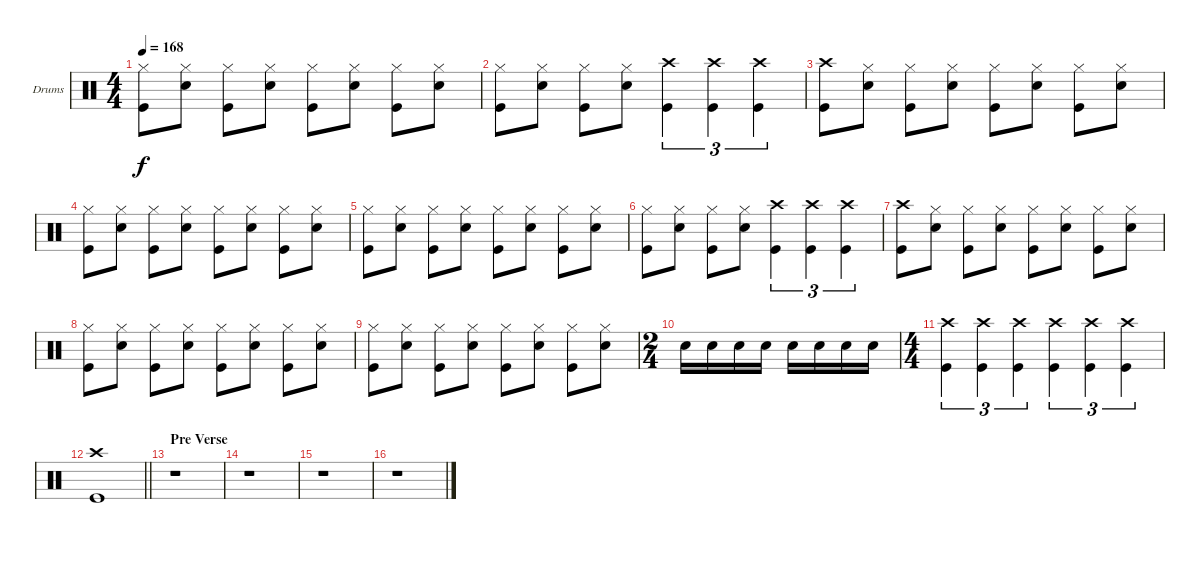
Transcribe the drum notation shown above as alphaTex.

\bracketExtendMode groupsimilarinstruments
\firstSystemTrackNameOrientation horizontal
\otherSystemsTrackNameOrientation horizontal
\track ("Drumkit" "Drums") {instrument percussion}
\staff {score}
\articulation defaults
\ts (4 4)
\tempo 168
\clef neutral
\ks c
("Hi-Hat (closed)" "Kick (hit)").8{dy f} ("Hi-Hat (closed)" "Snare (hit) 2").8 ("Hi-Hat (closed)" "Kick (hit)").8 ("Hi-Hat (closed)" "Snare (hit) 2").8 ("Hi-Hat (closed)" "Kick (hit)").8 ("Hi-Hat (closed)" "Snare (hit) 2").8 ("Hi-Hat (closed)" "Kick (hit)").8 ("Hi-Hat (closed)" "Snare (hit) 2").8 |
("Hi-Hat (closed)" "Kick (hit)").8 ("Hi-Hat (closed)" "Snare (hit) 2").8 ("Hi-Hat (closed)" "Kick (hit)").8 ("Hi-Hat (closed)" "Snare (hit) 2").8 ("Crash high (hit)" "Kick (hit)").4{tu (3 2)} ("Crash high (hit)" "Kick (hit)").4{tu (3 2)} ("Crash high (hit)" "Kick (hit)").4{tu (3 2)} |
("Crash high (hit)" "Kick (hit)").8 ("Hi-Hat (closed)" "Snare (hit) 2").8 ("Hi-Hat (closed)" "Kick (hit)").8 ("Hi-Hat (closed)" "Snare (hit) 2").8 ("Hi-Hat (closed)" "Kick (hit)").8 ("Hi-Hat (closed)" "Snare (hit) 2").8 ("Hi-Hat (closed)" "Kick (hit)").8 ("Hi-Hat (closed)" "Snare (hit) 2").8 |
("Hi-Hat (closed)" "Kick (hit)").8 ("Hi-Hat (closed)" "Snare (hit) 2").8 ("Hi-Hat (closed)" "Kick (hit)").8 ("Hi-Hat (closed)" "Snare (hit) 2").8 ("Hi-Hat (closed)" "Kick (hit)").8 ("Hi-Hat (closed)" "Snare (hit) 2").8 ("Hi-Hat (closed)" "Kick (hit)").8 ("Hi-Hat (closed)" "Snare (hit) 2").8 |
("Hi-Hat (closed)" "Kick (hit)").8 ("Hi-Hat (closed)" "Snare (hit) 2").8 ("Hi-Hat (closed)" "Kick (hit)").8 ("Hi-Hat (closed)" "Snare (hit) 2").8 ("Hi-Hat (closed)" "Kick (hit)").8 ("Hi-Hat (closed)" "Snare (hit) 2").8 ("Hi-Hat (closed)" "Kick (hit)").8 ("Hi-Hat (closed)" "Snare (hit) 2").8 |
("Hi-Hat (closed)" "Kick (hit)").8 ("Hi-Hat (closed)" "Snare (hit) 2").8 ("Hi-Hat (closed)" "Kick (hit)").8 ("Hi-Hat (closed)" "Snare (hit) 2").8 ("Crash high (hit)" "Kick (hit)").4{tu (3 2)} ("Crash high (hit)" "Kick (hit)").4{tu (3 2)} ("Crash high (hit)" "Kick (hit)").4{tu (3 2)} |
("Crash high (hit)" "Kick (hit)").8 ("Hi-Hat (closed)" "Snare (hit) 2").8 ("Hi-Hat (closed)" "Kick (hit)").8 ("Hi-Hat (closed)" "Snare (hit) 2").8 ("Hi-Hat (closed)" "Kick (hit)").8 ("Hi-Hat (closed)" "Snare (hit) 2").8 ("Hi-Hat (closed)" "Kick (hit)").8 ("Hi-Hat (closed)" "Snare (hit) 2").8 |
("Hi-Hat (closed)" "Kick (hit)").8 ("Hi-Hat (closed)" "Snare (hit) 2").8 ("Hi-Hat (closed)" "Kick (hit)").8 ("Hi-Hat (closed)" "Snare (hit) 2").8 ("Hi-Hat (closed)" "Kick (hit)").8 ("Hi-Hat (closed)" "Snare (hit) 2").8 ("Hi-Hat (closed)" "Kick (hit)").8 ("Hi-Hat (closed)" "Snare (hit) 2").8 |
("Hi-Hat (closed)" "Kick (hit)").8 ("Hi-Hat (closed)" "Snare (hit) 2").8 ("Hi-Hat (closed)" "Kick (hit)").8 ("Hi-Hat (closed)" "Snare (hit) 2").8 ("Hi-Hat (closed)" "Kick (hit)").8 ("Hi-Hat (closed)" "Snare (hit) 2").8 ("Hi-Hat (closed)" "Kick (hit)").8 ("Hi-Hat (closed)" "Snare (hit) 2").8 |
\ts (2 4)
\beaming (8 2 2)
"Snare (hit) 2".16 "Snare (hit) 2".16 "Snare (hit) 2".16 "Snare (hit) 2".16 "Snare (hit) 2".16 "Snare (hit) 2".16 "Snare (hit) 2".16 "Snare (hit) 2".16 |
\ts (4 4)
\beaming (8 2 2 2 2)
("Crash high (hit)" "Kick (hit)").4{tu (3 2)} ("Crash high (hit)" "Kick (hit)").4{tu (3 2)} ("Crash high (hit)" "Kick (hit)").4{tu (3 2)} ("Crash high (hit)" "Kick (hit)").4{tu (3 2)} ("Crash high (hit)" "Kick (hit)").4{tu (3 2)} ("Crash high (hit)" "Kick (hit)").4{tu (3 2)} |
\barLineRight lightlight
("Crash high (hit)" "Kick (hit)").1 |
\section ("" "Pre Verse")
r.1 |
r.1 |
r.1 |
r.1
